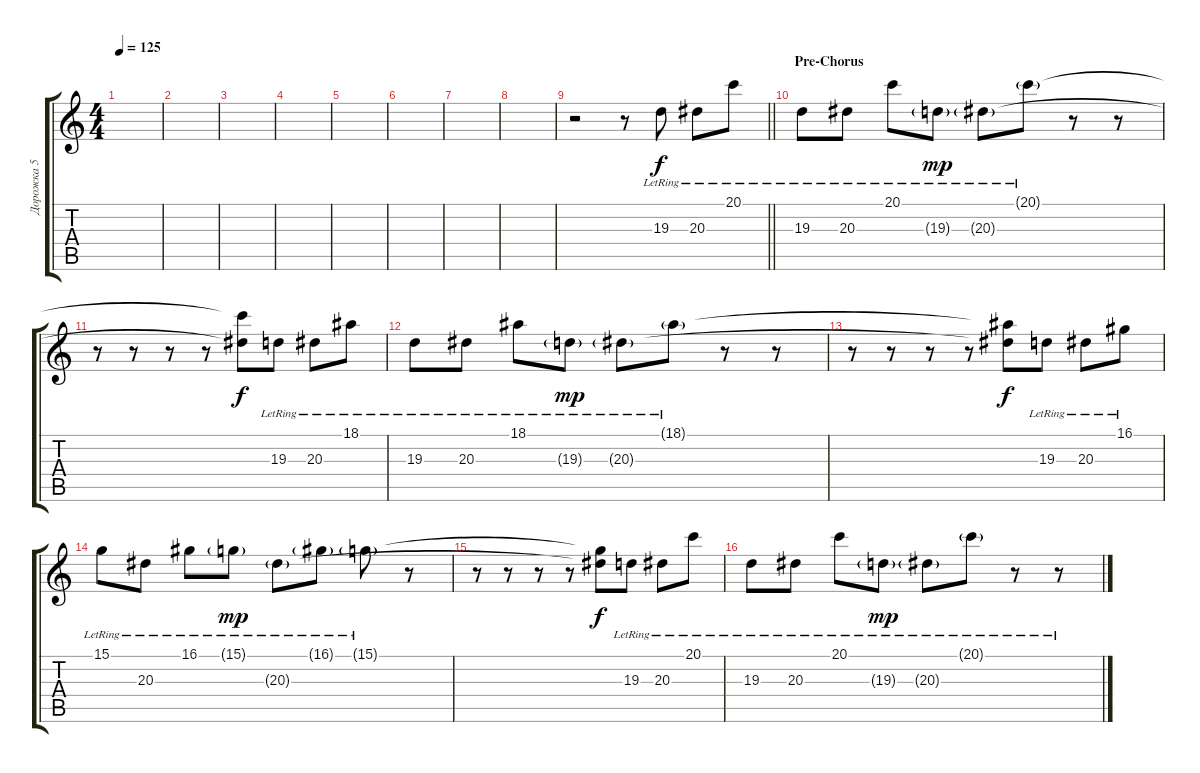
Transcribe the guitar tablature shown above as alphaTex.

\track ("Дорожка 5" "Дорожка 5") {instrument electricgrandpiano}
\staff {score tabs}
\tuning (E4 B3 G3 D3 A2 E2) {hide}
\ts (4 4)
\tempo 125
\clef g2
\ks c
|
|
|
|
|
|
|
|
\barLineRight lightlight
r.2 r.8 19.3{lr}.8{dy f} 20.3{lr}.8 20.1{lr}.8 |
\section ("" "Pre-Chorus")
19.3{lr}.8 20.3{lr}.8 20.1{lr}.8 19.3{g lr}.8{dy mp} 20.3{g lr}.8 20.1{g lr}.8 r.8 r.8 |
r.8 r.8 r.8 r.8 (20.1{t} 20.3{t}).8{dy f} 19.3{lr}.8 20.3{lr}.8 18.1{lr}.8 |
19.3{lr}.8 20.3{lr}.8 18.1{lr}.8 19.3{g lr}.8{dy mp} 20.3{g lr}.8 18.1{g lr}.8 r.8 r.8 |
r.8 r.8 r.8 r.8 (18.1{t} 20.3{t}).8{dy f} 19.3{lr}.8 20.3{lr}.8 16.1{lr}.8 |
15.1{lr}.8 20.3{lr}.8 16.1{lr}.8 15.1{g lr}.8{dy mp} 20.3{g lr}.8 16.1{g lr}.8 15.1{g lr}.8 r.8 |
r.8 r.8 r.8 r.8 (15.1{t} 20.3{t}).8{dy f} 19.3{lr}.8 20.3{lr}.8 20.1{lr}.8 |
19.3{lr}.8 20.3{lr}.8 20.1{lr}.8 19.3{g lr}.8{dy mp} 20.3{g lr}.8 20.1{g lr}.8 r.8 r.8
